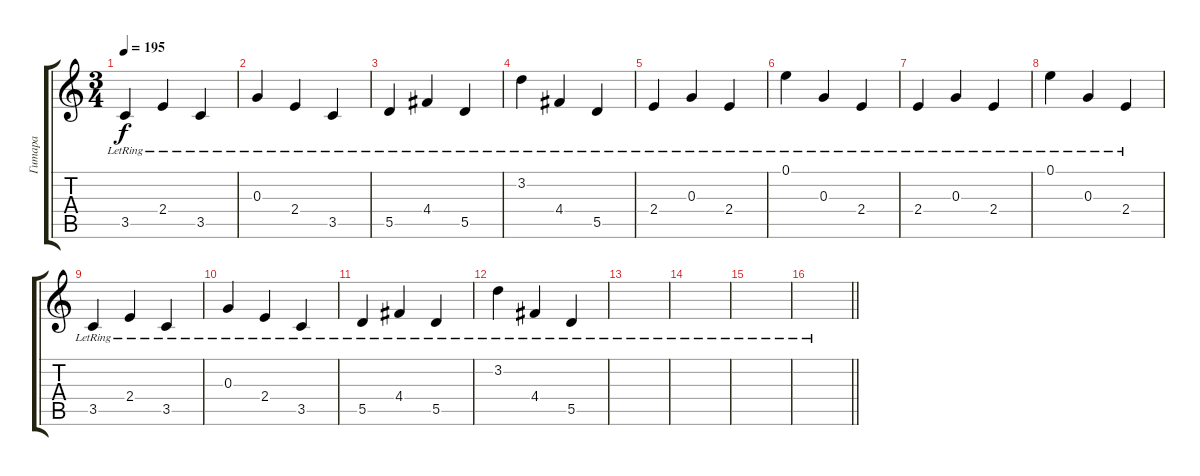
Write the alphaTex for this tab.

\track ("Гитара" "Гитара") {instrument acousticguitarsteel}
\staff {score tabs}
\tuning (E4 B3 G3 D3 A2 E2) {hide}
\ts (3 4)
\tempo 195
\clef g2
\ks c
3.5{lr}.4{dy f} 2.4{lr}.4 3.5{lr}.4 |
0.3{lr}.4 2.4{lr}.4 3.5{lr}.4 |
5.5{lr}.4 4.4{lr}.4 5.5{lr}.4 |
3.2{lr}.4 4.4{lr}.4 5.5{lr}.4 |
2.4{lr}.4 0.3{lr}.4 2.4{lr}.4 |
0.1{lr}.4 0.3{lr}.4 2.4{lr}.4 |
2.4{lr}.4 0.3{lr}.4 2.4{lr}.4 |
0.1{lr}.4 0.3{lr}.4 2.4{lr}.4 |
3.5{lr}.4 2.4{lr}.4 3.5{lr}.4 |
0.3{lr}.4 2.4{lr}.4 3.5{lr}.4 |
5.5{lr}.4 4.4{lr}.4 5.5{lr}.4 |
3.2{lr}.4 4.4{lr}.4 5.5{lr}.4 |
|
|
|
\barLineRight lightlight
